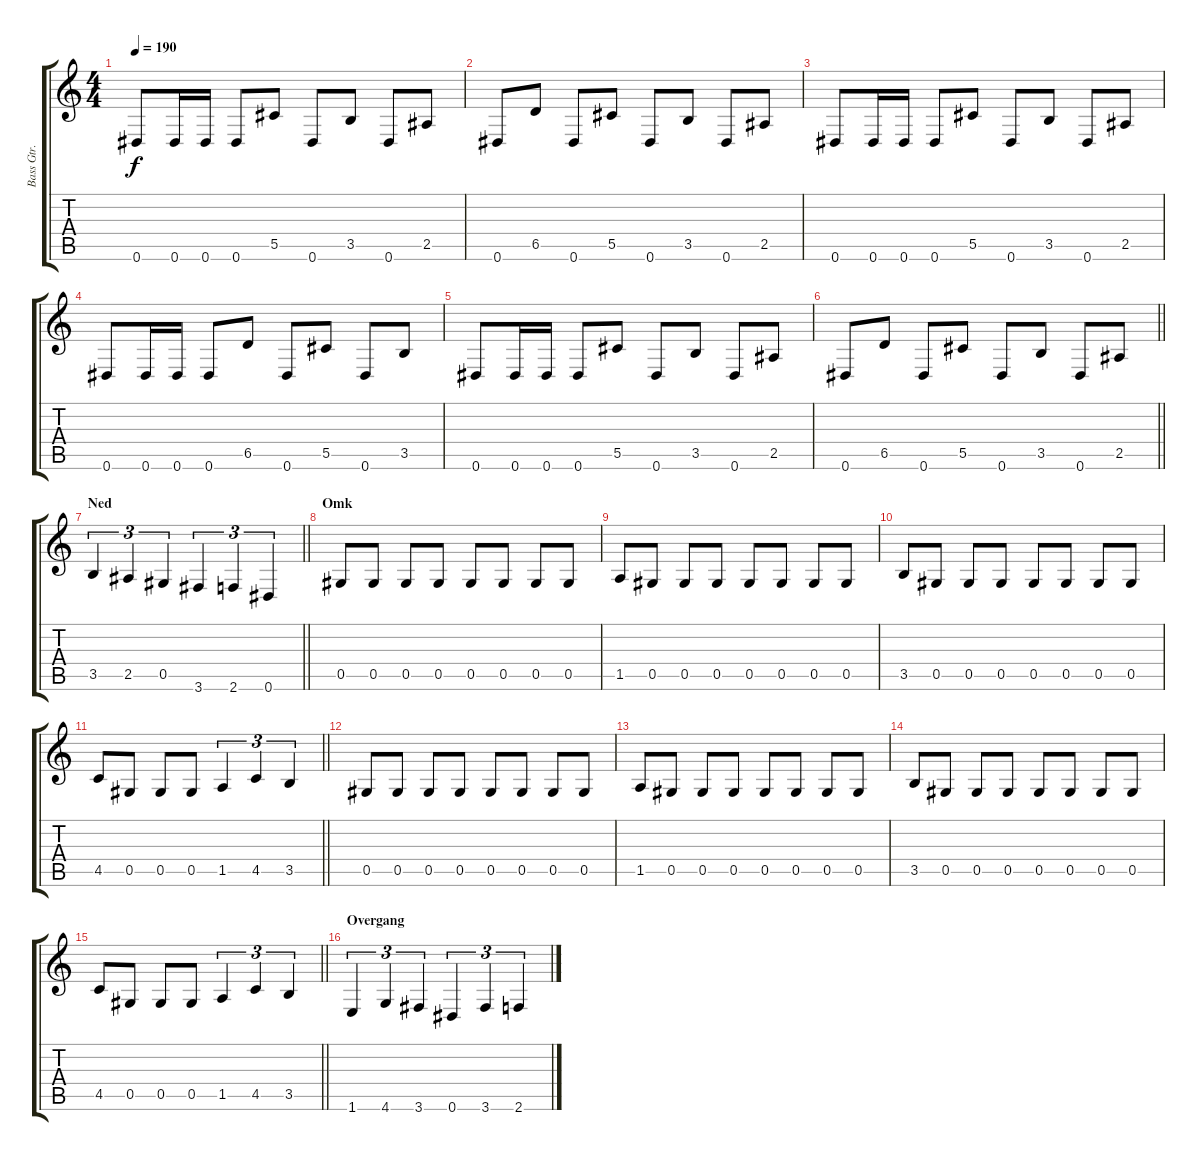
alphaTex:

\track ("Bass Gtr." "Bass Gtr.") {instrument electricbassfinger}
\staff {score tabs}
\tuning (Eb4 Bb3 Gb3 Db3 Ab2 Eb2) {hide}
\ts (4 4)
\tempo 190
\clef g2
\ks c
0.6.8{dy f} 0.6.16 0.6.16 0.6.8 5.5.8 0.6.8 3.5.8 0.6.8 2.5.8 |
0.6.8 6.5.8 0.6.8 5.5.8 0.6.8 3.5.8 0.6.8 2.5.8 |
0.6.8 0.6.16 0.6.16 0.6.8 5.5.8 0.6.8 3.5.8 0.6.8 2.5.8 |
0.6.8 0.6.16 0.6.16 0.6.8 6.5.8 0.6.8 5.5.8 0.6.8 3.5.8 |
0.6.8 0.6.16 0.6.16 0.6.8 5.5.8 0.6.8 3.5.8 0.6.8 2.5.8 |
\barLineRight lightlight
0.6.8 6.5.8 0.6.8 5.5.8 0.6.8 3.5.8 0.6.8 2.5.8 |
\section ("" "Ned")
\barLineRight lightlight
3.5.4{tu (3 2)} 2.5.4{tu (3 2)} 0.5.4{tu (3 2)} 3.6.4{tu (3 2)} 2.6.4{tu (3 2)} 0.6.4{tu (3 2)} |
\section ("" "Omk")
0.5.8 0.5.8 0.5.8 0.5.8 0.5.8 0.5.8 0.5.8 0.5.8 |
1.5.8 0.5.8 0.5.8 0.5.8 0.5.8 0.5.8 0.5.8 0.5.8 |
3.5.8 0.5.8 0.5.8 0.5.8 0.5.8 0.5.8 0.5.8 0.5.8 |
\barLineRight lightlight
4.5.8 0.5.8 0.5.8 0.5.8 1.5.4{tu (3 2)} 4.5.4{tu (3 2)} 3.5.4{tu (3 2)} |
0.5.8 0.5.8 0.5.8 0.5.8 0.5.8 0.5.8 0.5.8 0.5.8 |
1.5.8 0.5.8 0.5.8 0.5.8 0.5.8 0.5.8 0.5.8 0.5.8 |
3.5.8 0.5.8 0.5.8 0.5.8 0.5.8 0.5.8 0.5.8 0.5.8 |
\barLineRight lightlight
4.5.8 0.5.8 0.5.8 0.5.8 1.5.4{tu (3 2)} 4.5.4{tu (3 2)} 3.5.4{tu (3 2)} |
\section ("" "Overgang")
1.6.4{tu (3 2)} 4.6.4{tu (3 2)} 3.6.4{tu (3 2)} 0.6.4{tu (3 2)} 3.6.4{tu (3 2)} 2.6.4{tu (3 2)}
